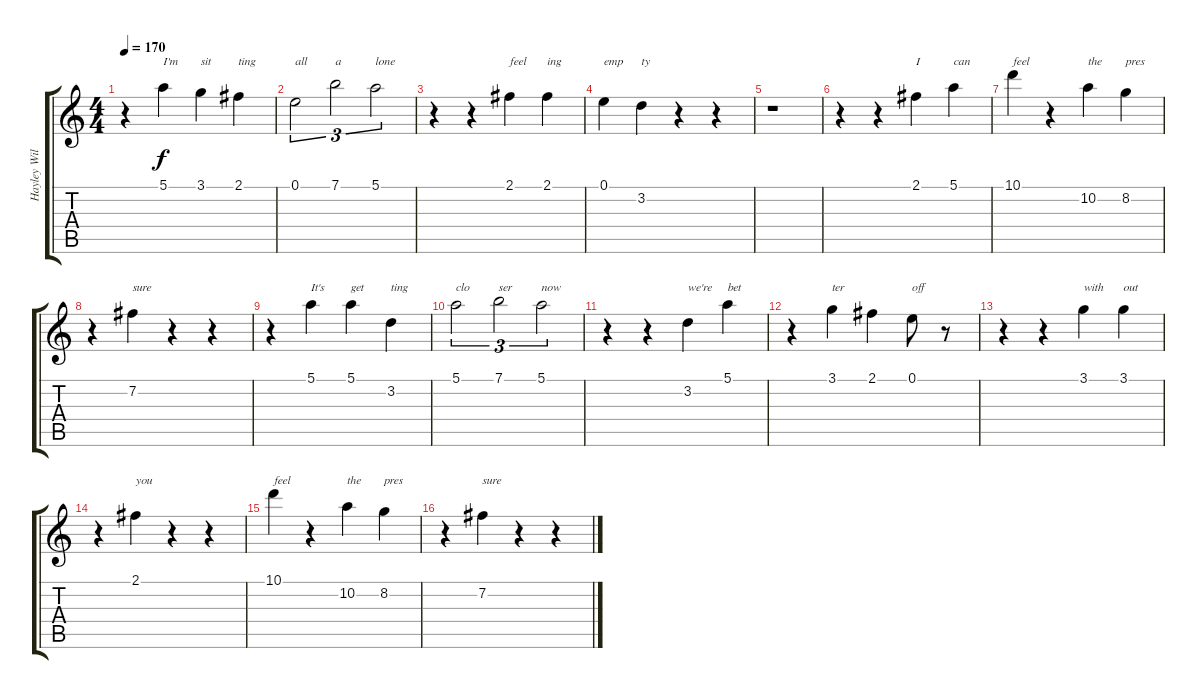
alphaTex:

\track ("Hayley Williams Vocals" "Hayley Wil") {mute instrument overdrivenguitar}
\staff {score tabs}
\tuning (E4 B3 G3 D3 A2 D2) {hide}
\ts (4 4)
\tempo 170
\clef g2
\ks c
r.4{dy f} 5.1.4{txt "I'm"} 3.1.4{txt "sit"} 2.1.4{txt "ting"} |
0.1.2{tu (3 2) txt "all"} 7.1.2{tu (3 2) txt "a"} 5.1.2{tu (3 2) txt "lone"} |
r.4 r.4 2.1.4{txt "feel"} 2.1.4{txt "ing"} |
0.1.4{txt "emp"} 3.2.4{txt "ty"} r.4 r.4 |
r.1 |
r.4 r.4 2.1.4{txt "I"} 5.1.4{txt "can"} |
10.1.4{txt "feel"} r.4 10.2.4{txt "the"} 8.2.4{txt "pres"} |
r.4 7.2.4{txt "sure"} r.4 r.4 |
r.4 5.1.4{txt "It's"} 5.1.4{txt "get"} 3.2.4{txt "ting"} |
5.1.2{tu (3 2) txt "clo"} 7.1.2{tu (3 2) txt "ser"} 5.1.2{tu (3 2) txt "now"} |
r.4 r.4 3.2.4{txt "we're"} 5.1.4{txt "bet"} |
r.4 3.1.4{txt "ter"} 2.1.4 0.1.8{txt "off"} r.8 |
r.4 r.4 3.1.4{txt "with"} 3.1.4{txt "out"} |
r.4 2.1.4{txt "you"} r.4 r.4 |
10.1.4{txt "feel"} r.4 10.2.4{txt "the"} 8.2.4{txt "pres"} |
r.4 7.2.4{txt "sure"} r.4 r.4
